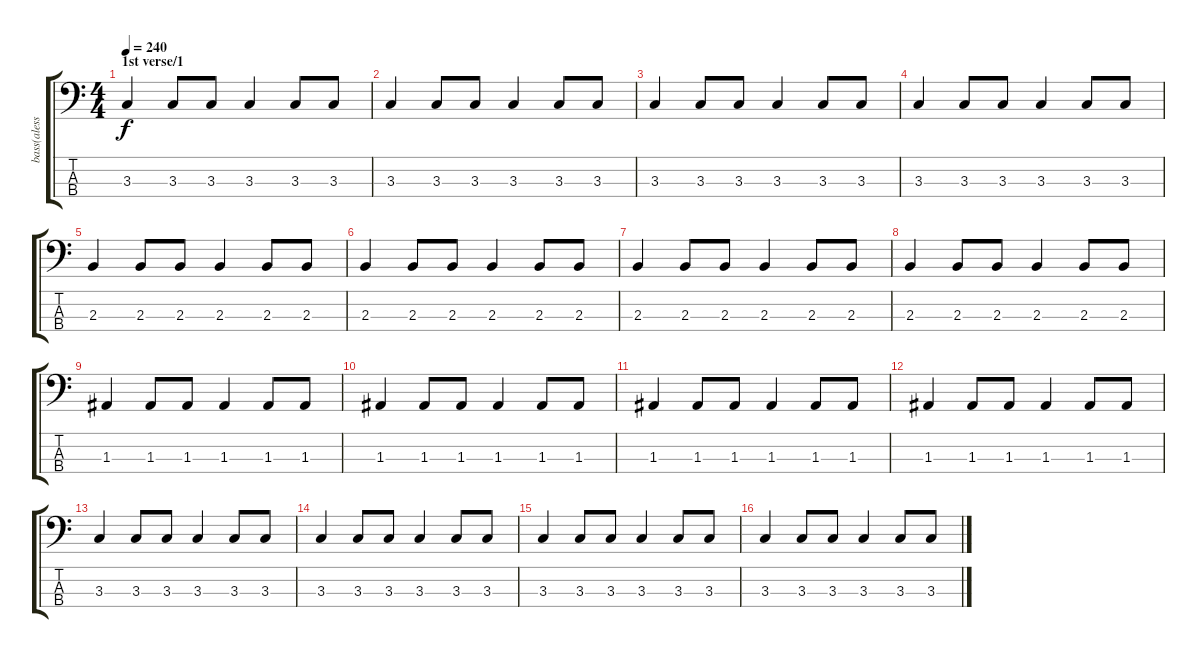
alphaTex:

\track ("bass(alessandro lotta)" "bass(aless") {instrument electricbassfinger}
\staff {score tabs}
\tuning (G2 D2 A1 E1) {hide}
\ts (4 4)
\section ("" "1st verse/1")
\tempo 240
\clef f4
\ks c
3.3.4{dy f} 3.3.8 3.3.8 3.3.4 3.3.8 3.3.8 |
3.3.4 3.3.8 3.3.8 3.3.4 3.3.8 3.3.8 |
3.3.4 3.3.8 3.3.8 3.3.4 3.3.8 3.3.8 |
3.3.4 3.3.8 3.3.8 3.3.4 3.3.8 3.3.8 |
2.3.4 2.3.8 2.3.8 2.3.4 2.3.8 2.3.8 |
2.3.4 2.3.8 2.3.8 2.3.4 2.3.8 2.3.8 |
2.3.4 2.3.8 2.3.8 2.3.4 2.3.8 2.3.8 |
2.3.4 2.3.8 2.3.8 2.3.4 2.3.8 2.3.8 |
1.3.4 1.3.8 1.3.8 1.3.4 1.3.8 1.3.8 |
1.3.4 1.3.8 1.3.8 1.3.4 1.3.8 1.3.8 |
1.3.4 1.3.8 1.3.8 1.3.4 1.3.8 1.3.8 |
1.3.4 1.3.8 1.3.8 1.3.4 1.3.8 1.3.8 |
3.3.4 3.3.8 3.3.8 3.3.4 3.3.8 3.3.8 |
3.3.4 3.3.8 3.3.8 3.3.4 3.3.8 3.3.8 |
3.3.4 3.3.8 3.3.8 3.3.4 3.3.8 3.3.8 |
3.3.4 3.3.8 3.3.8 3.3.4 3.3.8 3.3.8
